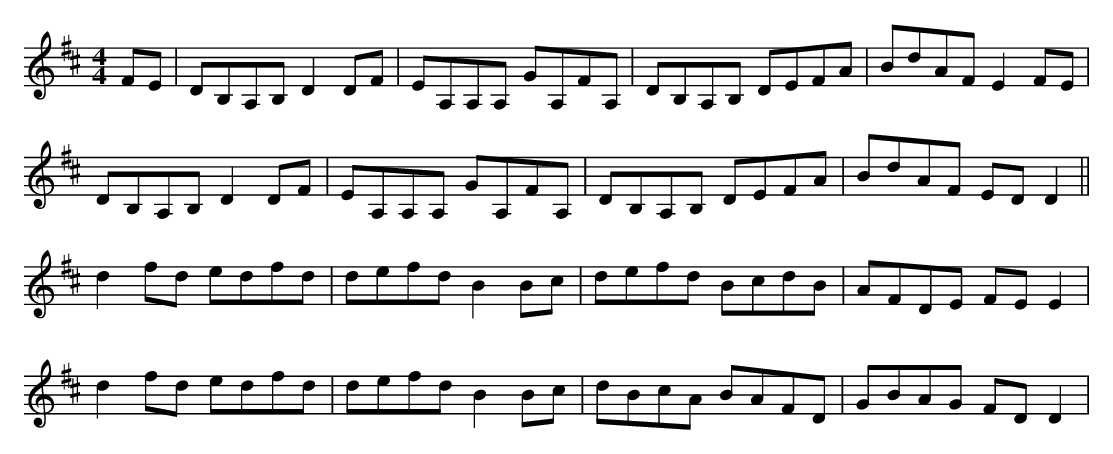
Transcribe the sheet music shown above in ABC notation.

X:1
M:4/4
K:D
FE|DB,A,B, D2 DF|EA,A,A, GA,FA,|DB,A,B, DEFA|BdAF E2 FE|
DB,A,B, D2 DF|EA,A,A, GA,FA,|DB,A,B, DEFA|BdAF ED D2||
d2 fd edfd|defd B2 Bc|defd BcdB|AFDE FE E2|
d2 fd edfd|defd B2 Bc|dBcA BAFD|GBAG FD D2|
